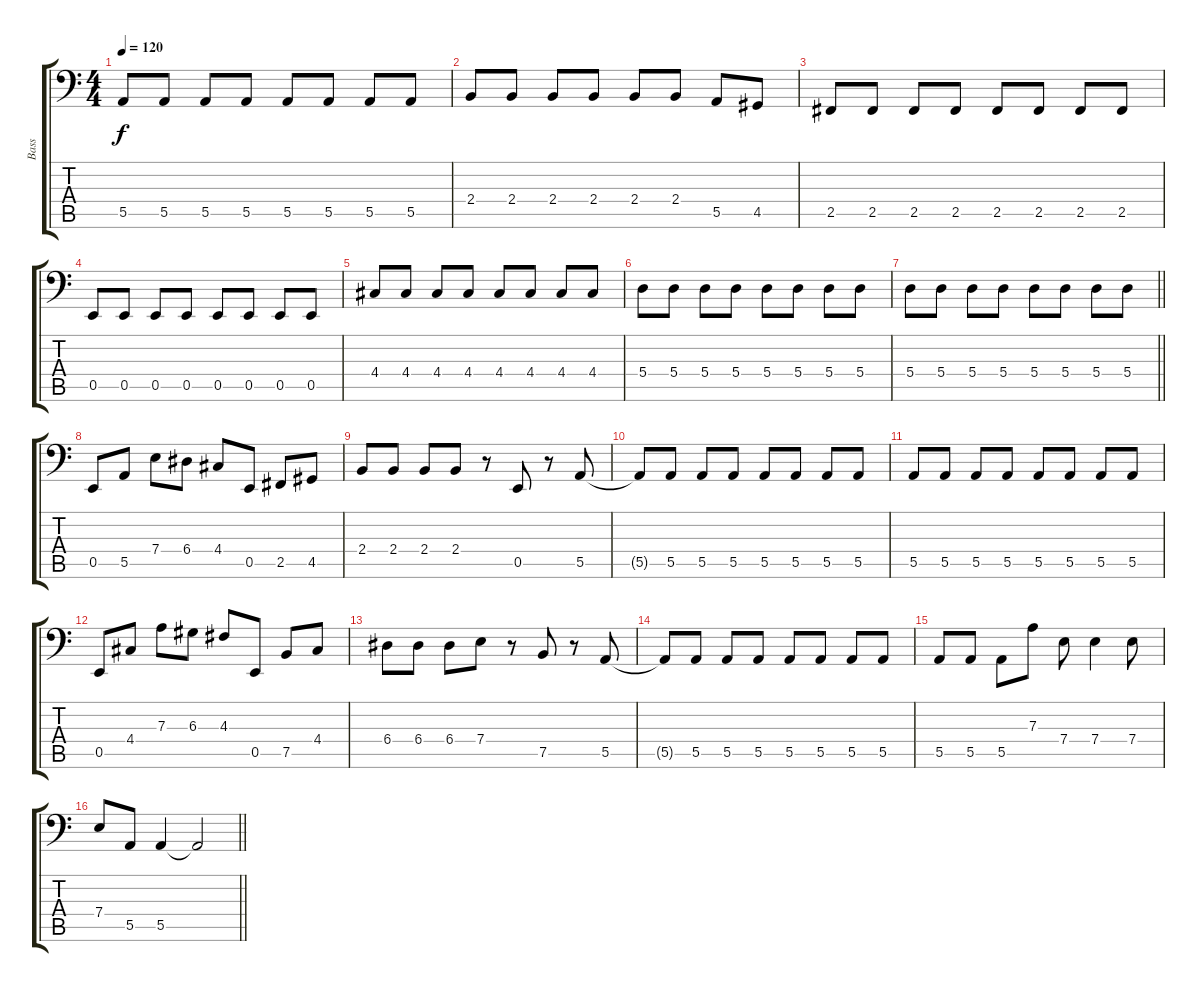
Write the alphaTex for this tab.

\track ("Bass" "Bass") {instrument electricbassfinger}
\staff {score tabs}
\tuning (C3 G2 D2 A1 E1 B0) {hide}
\ts (4 4)
\tempo 120
\clef f4
\ks c
5.5.8{dy f} 5.5.8 5.5.8 5.5.8 5.5.8 5.5.8 5.5.8 5.5.8 |
2.4.8 2.4.8 2.4.8 2.4.8 2.4.8 2.4.8 5.5.8 4.5.8 |
2.5.8 2.5.8 2.5.8 2.5.8 2.5.8 2.5.8 2.5.8 2.5.8 |
0.5.8 0.5.8 0.5.8 0.5.8 0.5.8 0.5.8 0.5.8 0.5.8 |
4.4.8 4.4.8 4.4.8 4.4.8 4.4.8 4.4.8 4.4.8 4.4.8 |
5.4.8 5.4.8 5.4.8 5.4.8 5.4.8 5.4.8 5.4.8 5.4.8 |
\barLineRight lightlight
5.4.8 5.4.8 5.4.8 5.4.8 5.4.8 5.4.8 5.4.8 5.4.8 |
0.5.8 5.5.8 7.4.8 6.4.8 4.4.8 0.5.8 2.5.8 4.5.8 |
2.4.8 2.4.8 2.4.8 2.4.8 r.8 0.5.8 r.8 5.5.8 |
5.5{t}.8 5.5.8 5.5.8 5.5.8 5.5.8 5.5.8 5.5.8 5.5.8 |
5.5.8 5.5.8 5.5.8 5.5.8 5.5.8 5.5.8 5.5.8 5.5.8 |
0.5.8 4.4.8 7.3.8 6.3.8 4.3.8 0.5.8 7.5.8 4.4.8 |
6.4.8 6.4.8 6.4.8 7.4.8 r.8 7.5.8 r.8 5.5.8 |
5.5{t}.8 5.5.8 5.5.8 5.5.8 5.5.8 5.5.8 5.5.8 5.5.8 |
5.5.8 5.5.8 5.5.8 7.3.8 7.4.8 7.4.4 7.4.8 |
\barLineRight lightlight
7.4.8 5.5.8 5.5.4 5.5{t}.2
